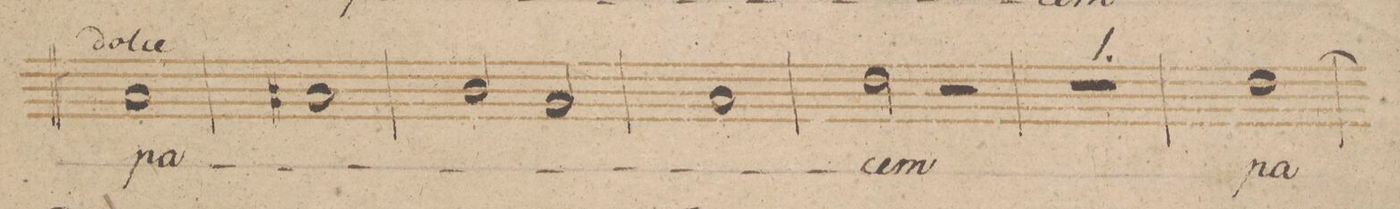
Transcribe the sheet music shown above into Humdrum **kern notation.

**kern	**text	**dynam
*I"Basso.	*	*
*clefF4	*	*
*k[b-]	*	*
*met(c|)	*	*
*M2/2	*	*
1C/	pa-	.
=95	=95	=95
1C#X/	.	.
=96	=96	=96
2D/	.	.
2BB-/	.	.
=97	=97	=97
1C/	.	.
=98	=98	=98
2F\	-cem	.
2r	.	.
=99	=99	=99
1r	.	.
=100	=100	=100
[1F\	pa-	.
=101	=101	=101
*-	*-	*-
